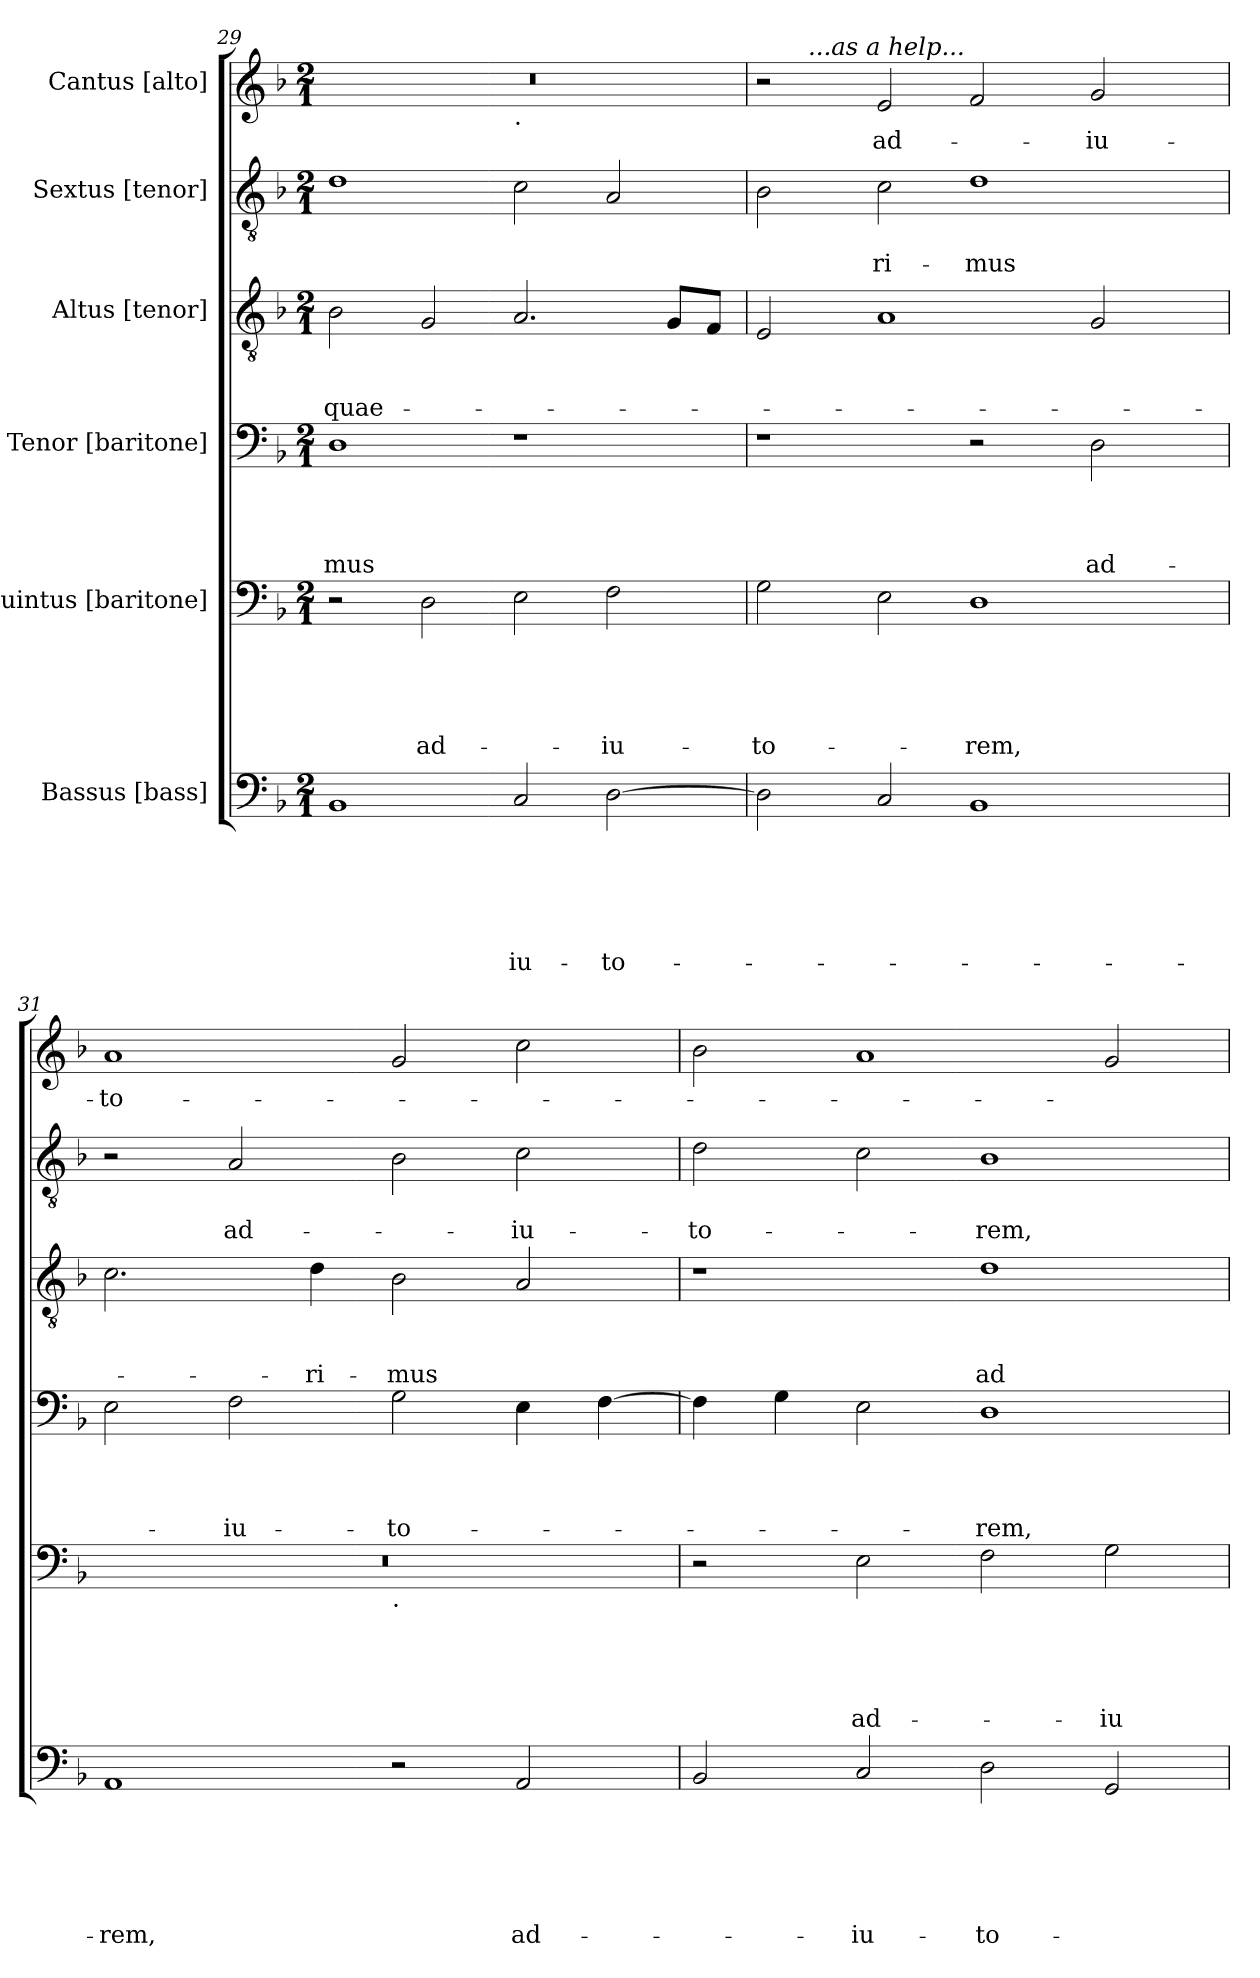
**kern	**text	**text	**text	**text	**text	**text	**kern	**text	**text	**text	**text	**text	**kern	**text	**text	**text	**text	**kern	**text	**text	**text	**kern	**text	**text	**kern	**text
*part6	*part6	*part6	*part6	*part6	*part6	*part6	*part5	*part5	*part5	*part5	*part5	*part5	*part4	*part4	*part4	*part4	*part4	*part3	*part3	*part3	*part3	*part2	*part2	*part2	*part1	*part1
*staff6	*staff6	*staff6	*staff6	*staff6	*staff6	*staff6	*staff5	*staff5	*staff5	*staff5	*staff5	*staff5	*staff4	*staff4	*staff4	*staff4	*staff4	*staff3	*staff3	*staff3	*staff3	*staff2	*staff2	*staff2	*staff1	*staff1
*I"Bassus [bass]	*	*	*	*	*	*	*I"Quintus [baritone]	*	*	*	*	*	*I"Tenor [baritone]	*	*	*	*	*I"Altus [tenor]	*	*	*	*I"Sextus [tenor]	*	*	*I"Cantus [alto]	*
*clefF4	*	*	*	*	*	*	*clefF4	*	*	*	*	*	*clefF4	*	*	*	*	*clefGv2	*	*	*	*clefGv2	*	*	*clefG2	*
*k[b-]	*	*	*	*	*	*	*k[b-]	*	*	*	*	*	*k[b-]	*	*	*	*	*k[b-]	*	*	*	*k[b-]	*	*	*k[b-]	*
*F:	*	*	*	*	*	*	*F:	*	*	*	*	*	*F:	*	*	*	*	*F:	*	*	*	*F:	*	*	*F:	*
*M2/1	*	*	*	*	*	*	*M2/1	*	*	*	*	*	*M2/1	*	*	*	*	*M2/1	*	*	*	*M2/1	*	*	*M2/1	*
=29	=29	=29	=29	=29	=29	=29	=29	=29	=29	=29	=29	=29	=29	=29	=29	=29	=29	=29	=29	=29	=29	=29	=29	=29	=29	=29
!	!	!	!	!	!	!	!	!	!	!	!	!	!	!	!	!	!LO:LY:b	!	!	!	!LO:LY:b	!	!	!	!	!
*	*	*	*	*	*	*	*	*	*	*	*	*	*	*	*	*	*	*	*	*	*	*	*	*	*^	*
1BB-	.	.	.	.	.	.	2r	.	.	.	.	.	1D	.	.	.	-mus	2B-\	.	.	quae-	1d	.	.	0r	1ryy	.
!	!	!	!	!	!	!	!	!	!	!	!	!LO:LY:b	!	!	!	!	!	!	!	!	!	!	!	!	!	!	!
.	.	.	.	.	.	.	2D\	.	.	.	.	ad-	.	.	.	.	.	2G/	.	.	.	.	.	.	.	.	.
!	!	!	!	!	!	!	!	!	!	!	!	!	!	!	!	!	!	!	!	!	!	!	!	!	!	!LO:TX:b:t=.	!
!	!	!	!	!	!	!LO:LY:b	!	!	!	!	!	!	!	!	!	!	!	!	!	!	!	!	!	!	!	!	!
2C/	.	.	.	.	.	-iu-	2E\	.	.	.	.	.	1r	.	.	.	.	2.A/	.	.	.	2c\	.	.	.	1ryy	.
!	!	!	!	!	!	!LO:LY:b	!	!	!	!	!	!LO:LY:b	!	!	!	!	!	!	!	!	!	!	!	!	!	!	!
[<2D\	.	.	.	.	.	-to-	2F\	.	.	.	.	-iu-	.	.	.	.	.	.	.	.	.	2A/	.	.	.	.	.
.	.	.	.	.	.	.	.	.	.	.	.	.	.	.	.	.	.	8G/L	.	.	.	.	.	.	.	.	.
.	.	.	.	.	.	.	.	.	.	.	.	.	.	.	.	.	.	8F/J	.	.	.	.	.	.	.	.	.
!!LO:LB:g=z	!!
=30	=30	=30	=30	=30	=30	=30	=30	=30	=30	=30	=30	=30	=30	=30	=30	=30	=30	=30	=30	=30	=30	=30	=30	=30	=30	=30	=30
!	!	!	!	!	!	!	!	!	!	!	!	!LO:LY:b	!	!	!	!	!	!	!	!	!	!	!	!	!	!	!
2D\]	.	.	.	.	.	.	2G\	.	.	.	.	-to-	1r	.	.	.	.	2E/	.	.	.	2B-\	.	.	2r	8.ryy	.
!	!	!	!	!	!	!	!	!	!	!	!	!	!	!	!	!	!	!	!	!	!	!	!	!	!	!LO:TX:a:i:t=...as a help...	!
.	.	.	.	.	.	.	.	.	.	.	.	.	.	.	.	.	.	.	.	.	.	.	.	.	.	1ryy	.
!	!	!	!	!	!	!	!	!	!	!	!	!	!	!	!	!	!	!	!	!	!	!	!	!LO:LY:b	!	!	!LO:LY:b
2C/	.	.	.	.	.	.	2E\	.	.	.	.	.	.	.	.	.	.	1A	.	.	.	2c\	.	-ri-	2e/	.	ad-
!	!	!	!	!	!	!	!	!	!	!	!	!LO:LY:b	!	!	!	!	!	!	!	!	!	!	!	!LO:LY:b	!	!	!
1BB-	.	.	.	.	.	.	1D	.	.	.	.	-rem,	2r	.	.	.	.	.	.	.	.	1d	.	-mus	2f/	.	.
.	.	.	.	.	.	.	.	.	.	.	.	.	.	.	.	.	.	.	.	.	.	.	.	.	.	2ryy	.
!	!	!	!	!	!	!	!	!	!	!	!	!	!	!	!	!	!LO:LY:b	!	!	!	!	!	!	!	!	!	!LO:LY:b
.	.	.	.	.	.	.	.	.	.	.	.	.	2D\	.	.	.	ad-	2G/	.	.	.	.	.	.	2g/	.	-iu-
.	.	.	.	.	.	.	.	.	.	.	.	.	.	.	.	.	.	.	.	.	.	.	.	.	.	4ryy	.
.	.	.	.	.	.	.	.	.	.	.	.	.	.	.	.	.	.	.	.	.	.	.	.	.	.	16ryy	.
=31	=31	=31	=31	=31	=31	=31	=31	=31	=31	=31	=31	=31	=31	=31	=31	=31	=31	=31	=31	=31	=31	=31	=31	=31	=31	=31	=31
!	!	!	!	!	!	!LO:LY:b	!	!	!	!	!	!	!	!	!	!	!	!	!	!	!	!	!	!	!	!	!LO:LY:b
*	*	*	*	*	*	*	*^	*	*	*	*	*	*	*	*	*	*	*	*	*	*	*	*	*	*v	*v	*
1AA	.	.	.	.	.	-rem,	0r	1ryy	.	.	.	.	.	2E\	.	.	.	.	2.c\	.	.	.	2r	.	.	1a	-to-
!	!	!	!	!	!	!	!	!	!	!	!	!	!	!	!	!	!	!LO:LY:b	!	!	!	!	!	!	!LO:LY:b	!	!
.	.	.	.	.	.	.	.	.	.	.	.	.	.	2F\	.	.	.	-iu-	.	.	.	.	2A/	.	ad-	.	.
!	!	!	!	!	!	!	!	!	!	!	!	!	!	!	!	!	!	!	!	!	!	!LO:LY:b	!	!	!	!	!
.	.	.	.	.	.	.	.	.	.	.	.	.	.	.	.	.	.	.	4d\	.	.	-ri-	.	.	.	.	.
!	!	!	!	!	!	!	!	!LO:TX:b:t=.	!	!	!	!	!	!	!	!	!	!	!	!	!	!	!	!	!	!	!
!	!	!	!	!	!	!	!	!	!	!	!	!	!	!	!	!	!	!LO:LY:b	!	!	!	!LO:LY:b	!	!	!	!	!
2r	.	.	.	.	.	.	.	1ryy	.	.	.	.	.	2G\	.	.	.	-to-	2B-\	.	.	-mus	2B-\	.	.	2g/	.
!	!	!	!	!	!	!LO:LY:b	!	!	!	!	!	!	!	!	!	!	!	!	!	!	!	!	!	!	!LO:LY:b	!	!
2AA/	.	.	.	.	.	ad-	.	.	.	.	.	.	.	4E\	.	.	.	.	2A/	.	.	.	2c\	.	-iu-	2cc\	.
.	.	.	.	.	.	.	.	.	.	.	.	.	.	[>4F\	.	.	.	.	.	.	.	.	.	.	.	.	.
=32	=32	=32	=32	=32	=32	=32	=32	=32	=32	=32	=32	=32	=32	=32	=32	=32	=32	=32	=32	=32	=32	=32	=32	=32	=32	=32	=32
!	!	!	!	!	!	!	!	!	!	!	!	!	!	!	!	!	!	!	!	!	!	!	!	!	!LO:LY:b	!	!
*	*	*	*	*	*	*	*v	*v	*	*	*	*	*	*	*	*	*	*	*	*	*	*	*	*	*	*	*
2BB-/	.	.	.	.	.	.	2r	.	.	.	.	.	4F\]	.	.	.	.	1r	.	.	.	2d\	.	-to-	2b-\	.
.	.	.	.	.	.	.	.	.	.	.	.	.	4G\	.	.	.	.	.	.	.	.	.	.	.	.	.
!	!	!	!	!	!	!LO:LY:b	!	!	!	!	!	!LO:LY:b	!	!	!	!	!	!	!	!	!	!	!	!	!	!
2C/	.	.	.	.	.	-iu-	2E\	.	.	.	.	ad-	2E\	.	.	.	.	.	.	.	.	2c\	.	.	1a	.
!	!	!	!	!	!	!LO:LY:b	!	!	!	!	!	!	!	!	!	!	!LO:LY:b	!	!	!	!LO:LY:b	!	!	!LO:LY:b	!	!
2D\	.	.	.	.	.	-to-	2F\	.	.	.	.	.	1D	.	.	.	-rem,	1d	.	.	ad-	1B-	.	-rem,	.	.
!	!	!	!	!	!	!	!	!	!	!	!	!LO:LY:b	!	!	!	!	!	!	!	!	!	!	!	!	!	!
2GG/	.	.	.	.	.	.	2G\	.	.	.	.	-iu-	.	.	.	.	.	.	.	.	.	.	.	.	2g/	.
=	=	=	=	=	=	=	=	=	=	=	=	=	=	=	=	=	=	=	=	=	=	=	=	=	=	=
*-	*-	*-	*-	*-	*-	*-	*-	*-	*-	*-	*-	*-	*-	*-	*-	*-	*-	*-	*-	*-	*-	*-	*-	*-	*-	*-
